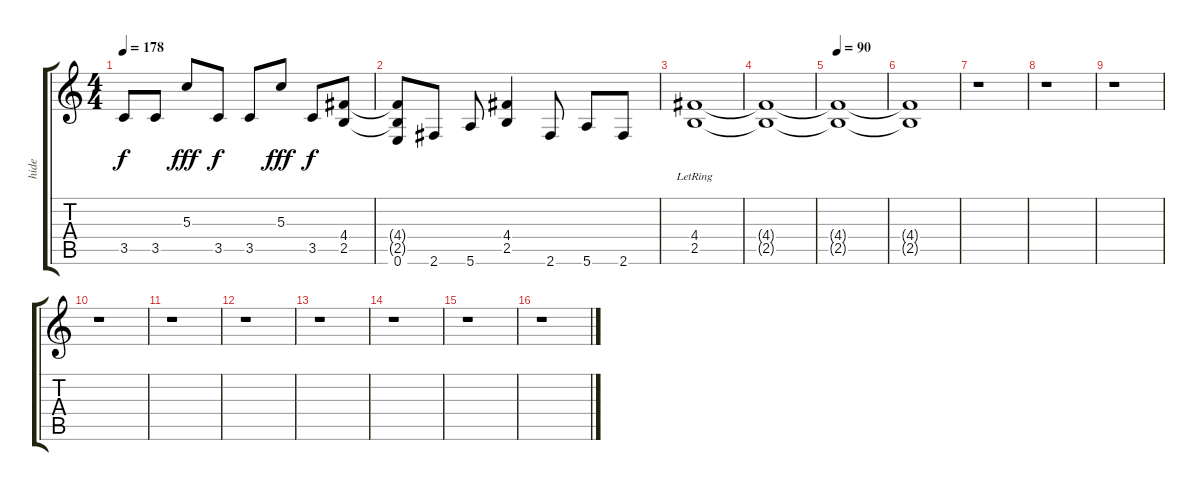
\track ("hide" "hide") {instrument overdrivenguitar}
\staff {score tabs}
\tuning (E4 B3 G3 D3 A2 E2) {hide}
\ts (4 4)
\tempo 178
\clef g2
\ks c
3.5.8{dy f} 3.5.8 5.3.8{dy fff} 3.5.8{dy f} 3.5.8 5.3.8{dy fff} 3.5.8{dy f} (4.4 2.5).8 |
(4.4{t} 2.5{t} 0.6{t}).8 2.6.8 5.6.8 (4.4 2.5).4 2.6.8 5.6.8 2.6.8 |
(4.4{lr} 2.5).1 |
(4.4{t} 2.5{t}).1 |
\tempo 90
(4.4{t} 2.5{t}).1 |
(4.4{t} 2.5{t}).1 |
r.1 |
r.1 |
r.1 |
r.1 |
r.1 |
r.1 |
r.1 |
r.1 |
r.1 |
r.1
